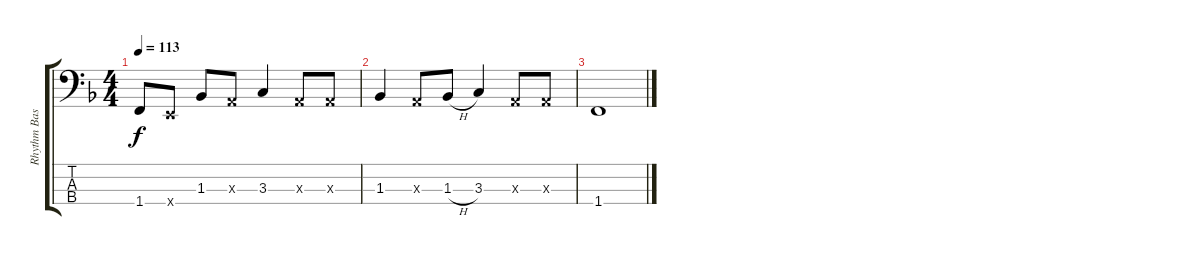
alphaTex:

\track ("Rhythm Bass" "Rhythm Bas") {instrument slapbass1}
\staff {score tabs}
\tuning (G2 D2 A1 E1) {hide}
\ts (4 4)
\tempo 113
\clef f4
\ks f
1.4.8{dy f} 0.4{x}.8 1.3.8 0.3{x}.8 3.3.4 0.3{x}.8 0.3{x}.8 |
1.3.4 0.3{x}.8 1.3{h}.8 3.3.4 0.3{x}.8 0.3{x}.8 |
1.4.1
